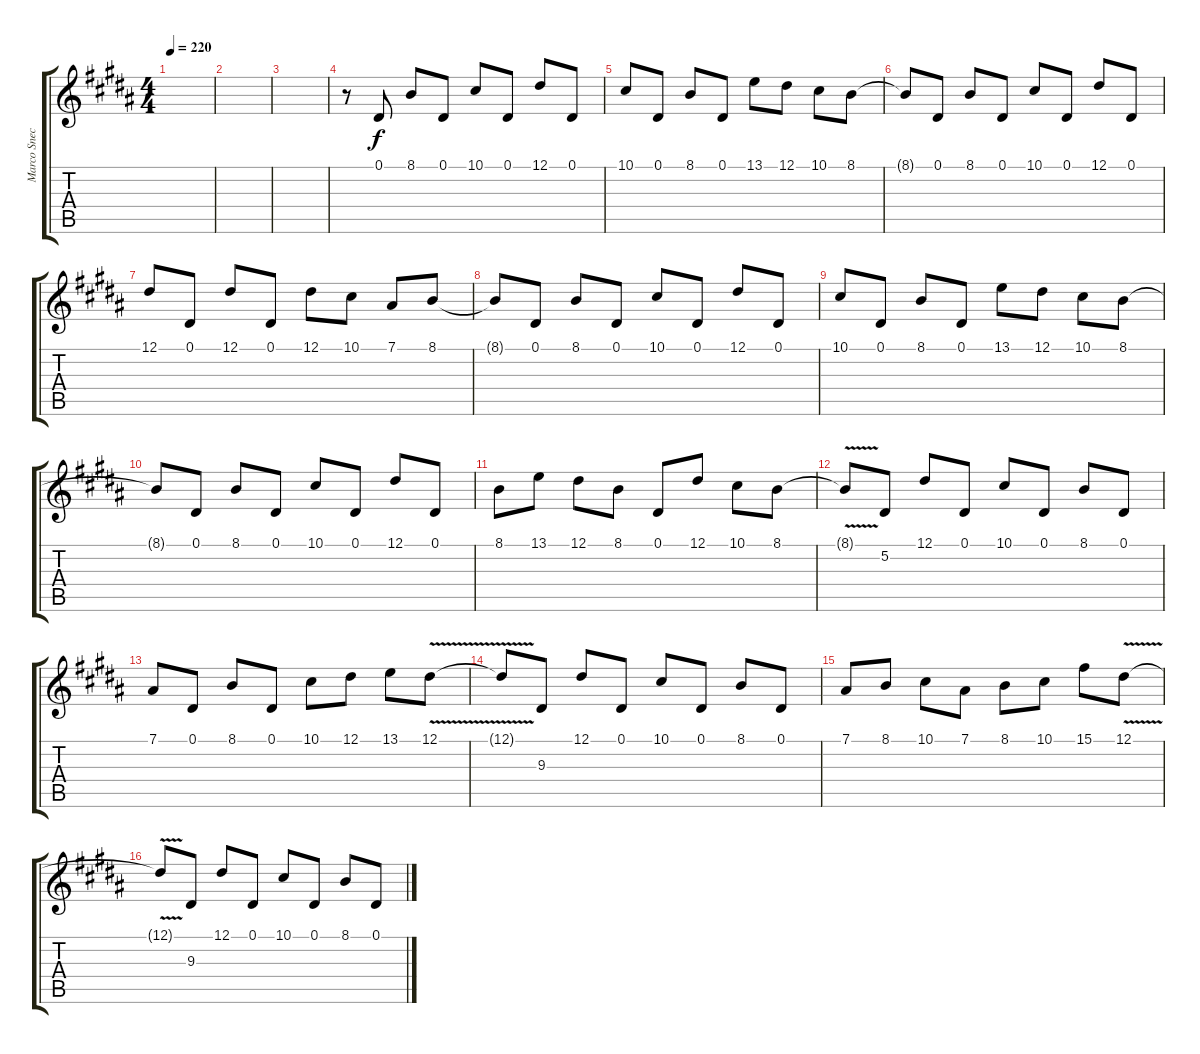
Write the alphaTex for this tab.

\track ("Marco Sneck" "Marco Snec") {instrument lead1square}
\staff {score tabs}
\tuning (Eb4 Bb3 Gb3 Db3 Ab2 Eb2) {hide}
\ts (4 4)
\tempo 220
\clef g2
\ks b
|
|
\ks g#minor
|
r.8 0.1.8 8.1.8 0.1.8 10.1.8 0.1.8 12.1.8 0.1.8 |
\ks b
10.1.8 0.1.8 8.1.8 0.1.8 13.1.8 12.1.8 10.1.8 8.1.8 |
\ks g#minor
8.1{t}.8 0.1.8 8.1.8 0.1.8 10.1.8 0.1.8 12.1.8 0.1.8 |
\ks b
12.1.8 0.1.8 12.1.8 0.1.8 12.1.8 10.1.8 7.1.8 8.1.8 |
\ks g#minor
8.1{t}.8 0.1.8 8.1.8 0.1.8 10.1.8 0.1.8 12.1.8 0.1.8 |
\ks b
10.1.8 0.1.8 8.1.8 0.1.8 13.1.8 12.1.8 10.1.8 8.1.8 |
\ks g#minor
8.1{t}.8 0.1.8 8.1.8 0.1.8 10.1.8 0.1.8 12.1.8 0.1.8 |
\ks b
8.1.8 13.1.8 12.1.8 8.1.8 0.1.8 12.1.8 10.1.8 8.1.8 |
\ks g#minor
8.1{v t}.8 5.2.8 12.1.8 0.1.8 10.1.8 0.1.8 8.1.8 0.1.8 |
\ks b
7.1.8 0.1.8 8.1.8 0.1.8 10.1.8 12.1.8 13.1.8 12.1{v}.8 |
\ks g#minor
12.1{v t}.8 9.3.8 12.1.8 0.1.8 10.1.8 0.1.8 8.1.8 0.1.8 |
\ks b
7.1.8 8.1.8 10.1.8 7.1.8 8.1.8 10.1.8 15.1.8 12.1{v}.8 |
\ks g#minor
12.1{v t}.8 9.3.8 12.1.8 0.1.8 10.1.8 0.1.8 8.1.8 0.1.8
